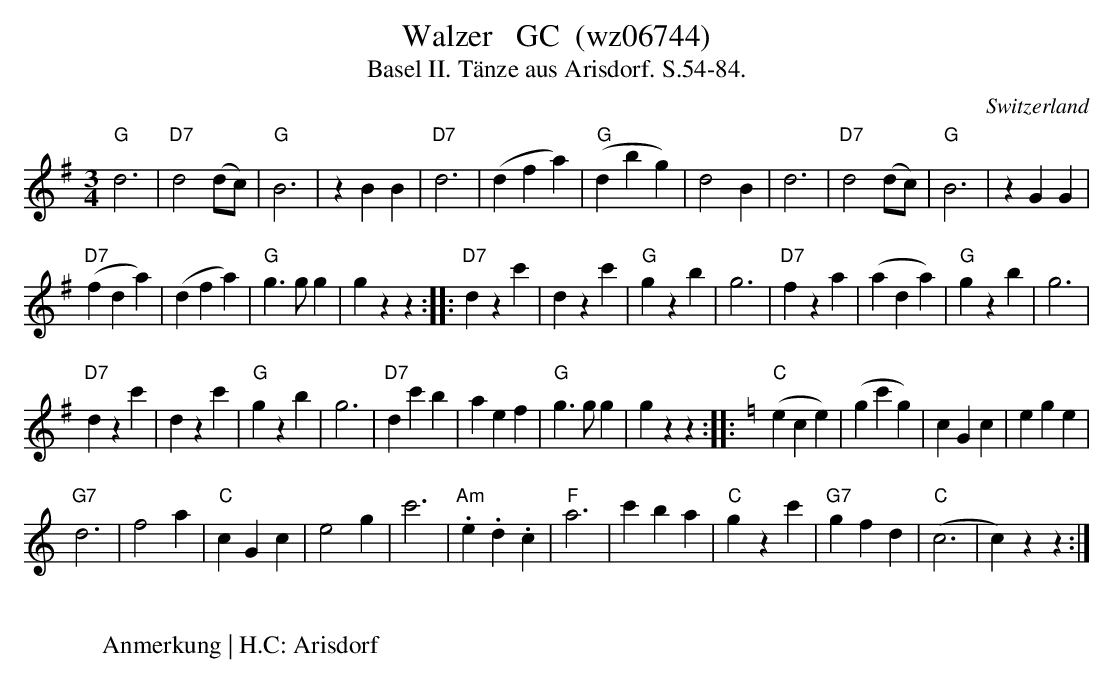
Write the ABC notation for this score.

X:1
T:Walzer   GC  (wz06744)
T: Basel II. Tänze aus Arisdorf. S.54-84.
M:3/4
L:1/4
O:Switzerland
K:G major
"G"d3 | "D7"d2(d/c/) | "G"B3 |  zBB | "D7"d3 | (dfa) | ("G"dbg) | d2B | d3 | "D7"d2(d/c/) | "G"B3 | zGG |
("D7"fda) | (dfa) | "G"g>gg | gzz :: "D7"dzc' | dzc' | "G"gzb | g3 | "D7"fza | (ada) | "G"gzb | g3 |
"D7"dzc' | dzc' | "G"gzb | g3 | "D7"dc'b | aef | "G"g>gg | gzz :: [K:C] ("C"ece) | (gc'g) | cGc | ege |
"G7"d3 | f2a | "C"cGc | e2g | c'3 | "Am".e.d.c | "F"a3 | c'ba | "C"gzc' | "G7"gfd | ("C"c3 | c)zz :|
W:
W:Anmerkung | H.C: Arisdorf
